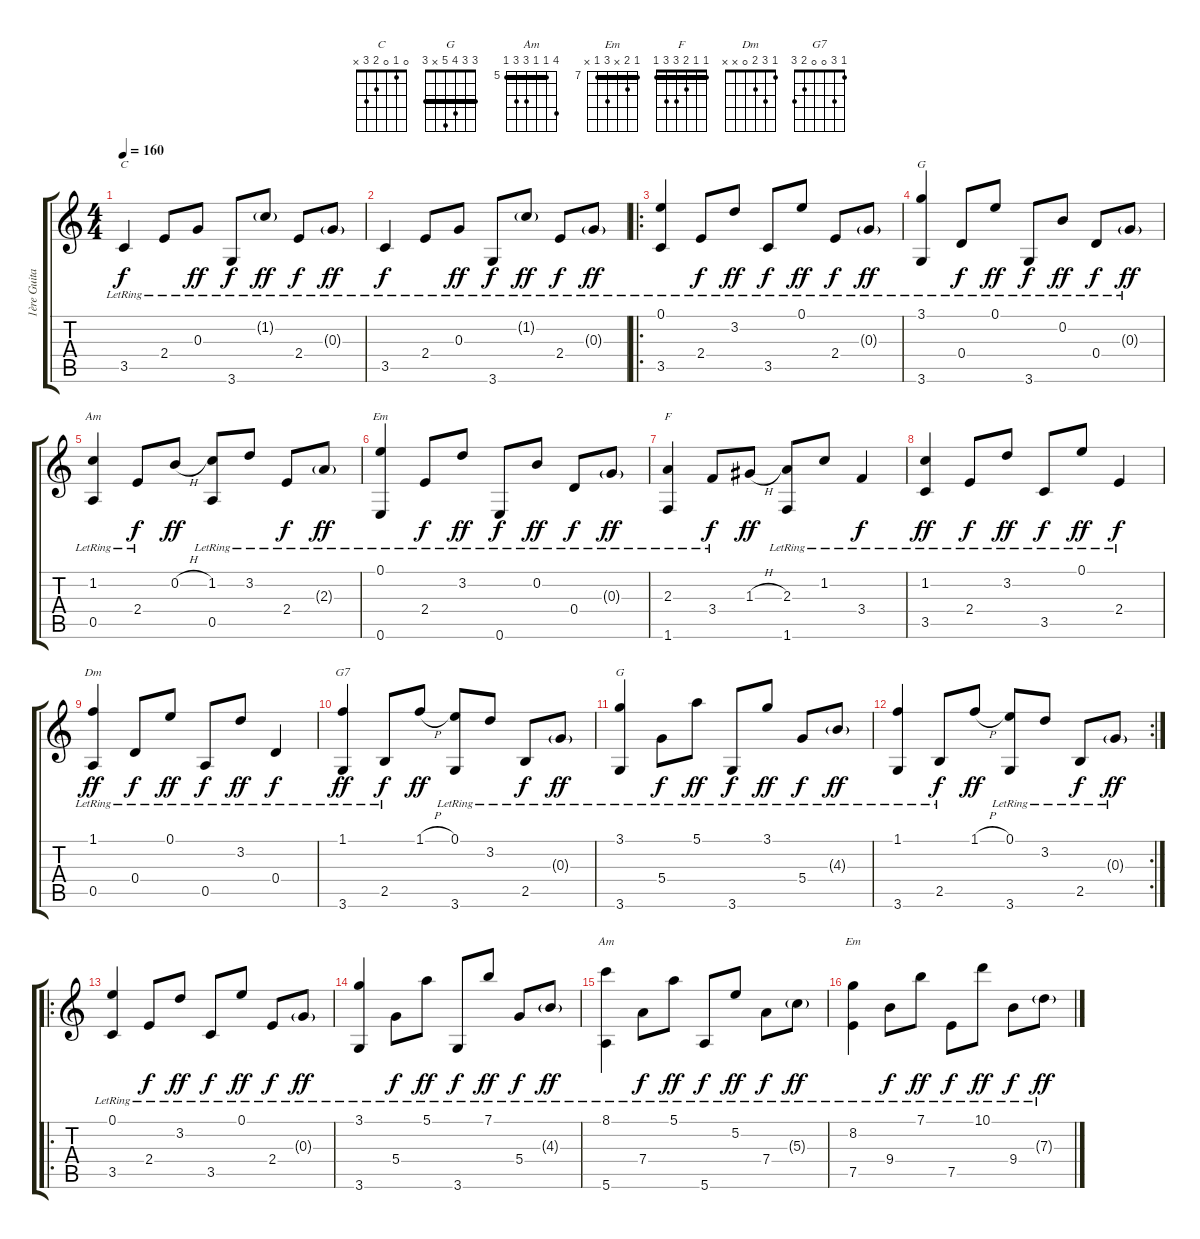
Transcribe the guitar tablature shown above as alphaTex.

\track ("1ère Guitare" "1ère Guita") {instrument acousticguitarsteel}
\staff {score tabs}
\tuning (E4 B3 G3 D3 A2 E2) {hide}
\chord ("C" 0 1 0 2 3 x)
\chord ("G" 3 0 0 0 2 3)
\chord ("Am" 0 1 2 2 0 x)
\chord ("Em" 0 0 0 2 2 0)
\chord ("F" 1 1 2 3 3 1) {barre 1}
\chord ("Dm" 1 3 2 0 x x)
\chord ("G7" 1 3 0 0 2 3)
\chord ("G" 3 3 4 5 x 3) {barre 3}
\chord ("Am" 8 5 5 7 7 5) {firstfret 5 barre 5}
\chord ("Em" 7 8 x 9 7 x) {firstfret 7 barre 7}
\ts (4 4)
\tempo 160
\clef g2
\ks c
3.5{lr}.4{ch "C" dy f instrument acousticguitarsteel} 2.4{lr}.8 0.3{lr}.8{dy ff} 3.6{lr}.8{dy f} 1.2{g lr}.8{dy ff} 2.4{lr}.8{dy f} 0.3{g lr}.8{dy ff} |
3.5{lr}.4{dy f} 2.4{lr}.8 0.3{lr}.8{dy ff} 3.6{lr}.8{dy f} 1.2{g lr}.8{dy ff} 2.4{lr}.8{dy f} 0.3{g lr}.8{dy ff} |
\ro
(0.1{lr} 3.5{lr}).4 2.4{lr}.8{dy f} 3.2{lr}.8{dy ff} 3.5{lr}.8{dy f} 0.1{lr}.8{dy ff} 2.4{lr}.8{dy f} 0.3{g lr}.8{dy ff} |
(3.1{lr} 3.6{lr}).4{ch "G"} 0.4{lr}.8{dy f} 0.1{lr}.8{dy ff} 3.6{lr}.8{dy f} 0.2{lr}.8{dy ff} 0.4{lr}.8{dy f} 0.3{g lr}.8{dy ff} |
(1.2{lr} 0.5{lr}).4{ch "Am"} 2.4{lr}.8{dy f} 0.2{h}.8{dy ff} (1.2{lr} 0.5{lr}).8 3.2{lr}.8 2.4{lr}.8{dy f} 2.3{g lr}.8{dy ff} |
(0.1{lr} 0.6{lr}).4{ch "Em"} 2.4{lr}.8{dy f} 3.2{lr}.8{dy ff} 0.6{lr}.8{dy f} 0.2{lr}.8{dy ff} 0.4{lr}.8{dy f} 0.3{g lr}.8{dy ff} |
(2.3{lr} 1.6{lr}).4{ch "F"} 3.4{lr}.8{dy f} 1.3{h}.8{dy ff} (2.3{lr} 1.6{lr}).8 1.2{lr}.8 3.4{lr}.4{dy f} |
(1.2{lr} 3.5{lr}).4{dy ff} 2.4{lr}.8{dy f} 3.2{lr}.8{dy ff} 3.5{lr}.8{dy f} 0.1{lr}.8{dy ff} 2.4{lr}.4{dy f} |
(1.1{lr} 0.5{lr}).4{ch "Dm" dy ff} 0.4{lr}.8{dy f} 0.1{lr}.8{dy ff} 0.5{lr}.8{dy f} 3.2{lr}.8{dy ff} 0.4{lr}.4{dy f} |
(1.1{lr} 3.6{lr}).4{ch "G7" dy ff} 2.5{lr}.8{dy f} 1.1{h}.8{dy ff} (0.1{lr} 3.6{lr}).8 3.2{lr}.8 2.5{lr}.8{dy f} 0.3{g lr}.8{dy ff} |
(3.1{lr} 3.6{lr}).4{ch "G"} 5.4{lr}.8{dy f} 5.1{lr}.8{dy ff} 3.6{lr}.8{dy f} 3.1{lr}.8{dy ff} 5.4{lr}.8{dy f} 4.3{g lr}.8{dy ff} |
\rc 2
(1.1{lr} 3.6{lr}).4 2.5{lr}.8{dy f} 1.1{h}.8{dy ff} (0.1{lr} 3.6{lr}).8 3.2{lr}.8 2.5{lr}.8{dy f} 0.3{g lr}.8{dy ff} |
\ro
(0.1{lr} 3.5{lr}).4 2.4{lr}.8{dy f} 3.2{lr}.8{dy ff} 3.5{lr}.8{dy f} 0.1{lr}.8{dy ff} 2.4{lr}.8{dy f} 0.3{g lr}.8{dy ff} |
(3.1{lr} 3.6{lr}).4 5.4{lr}.8{dy f} 5.1{lr}.8{dy ff} 3.6{lr}.8{dy f} 7.1{lr}.8{dy ff} 5.4{lr}.8{dy f} 4.3{g lr}.8{dy ff} |
(8.1{lr} 5.6{lr}).4{ch "Am"} 7.4{lr}.8{dy f} 5.1{lr}.8{dy ff} 5.6{lr}.8{dy f} 5.2{lr}.8{dy ff} 7.4{lr}.8{dy f} 5.3{g lr}.8{dy ff} |
(8.2{lr} 7.5{lr}).4{ch "Em"} 9.4{lr}.8{dy f} 7.1{lr}.8{dy ff} 7.5{lr}.8{dy f} 10.1{lr}.8{dy ff} 9.4{lr}.8{dy f} 7.3{g lr}.8{dy ff}
